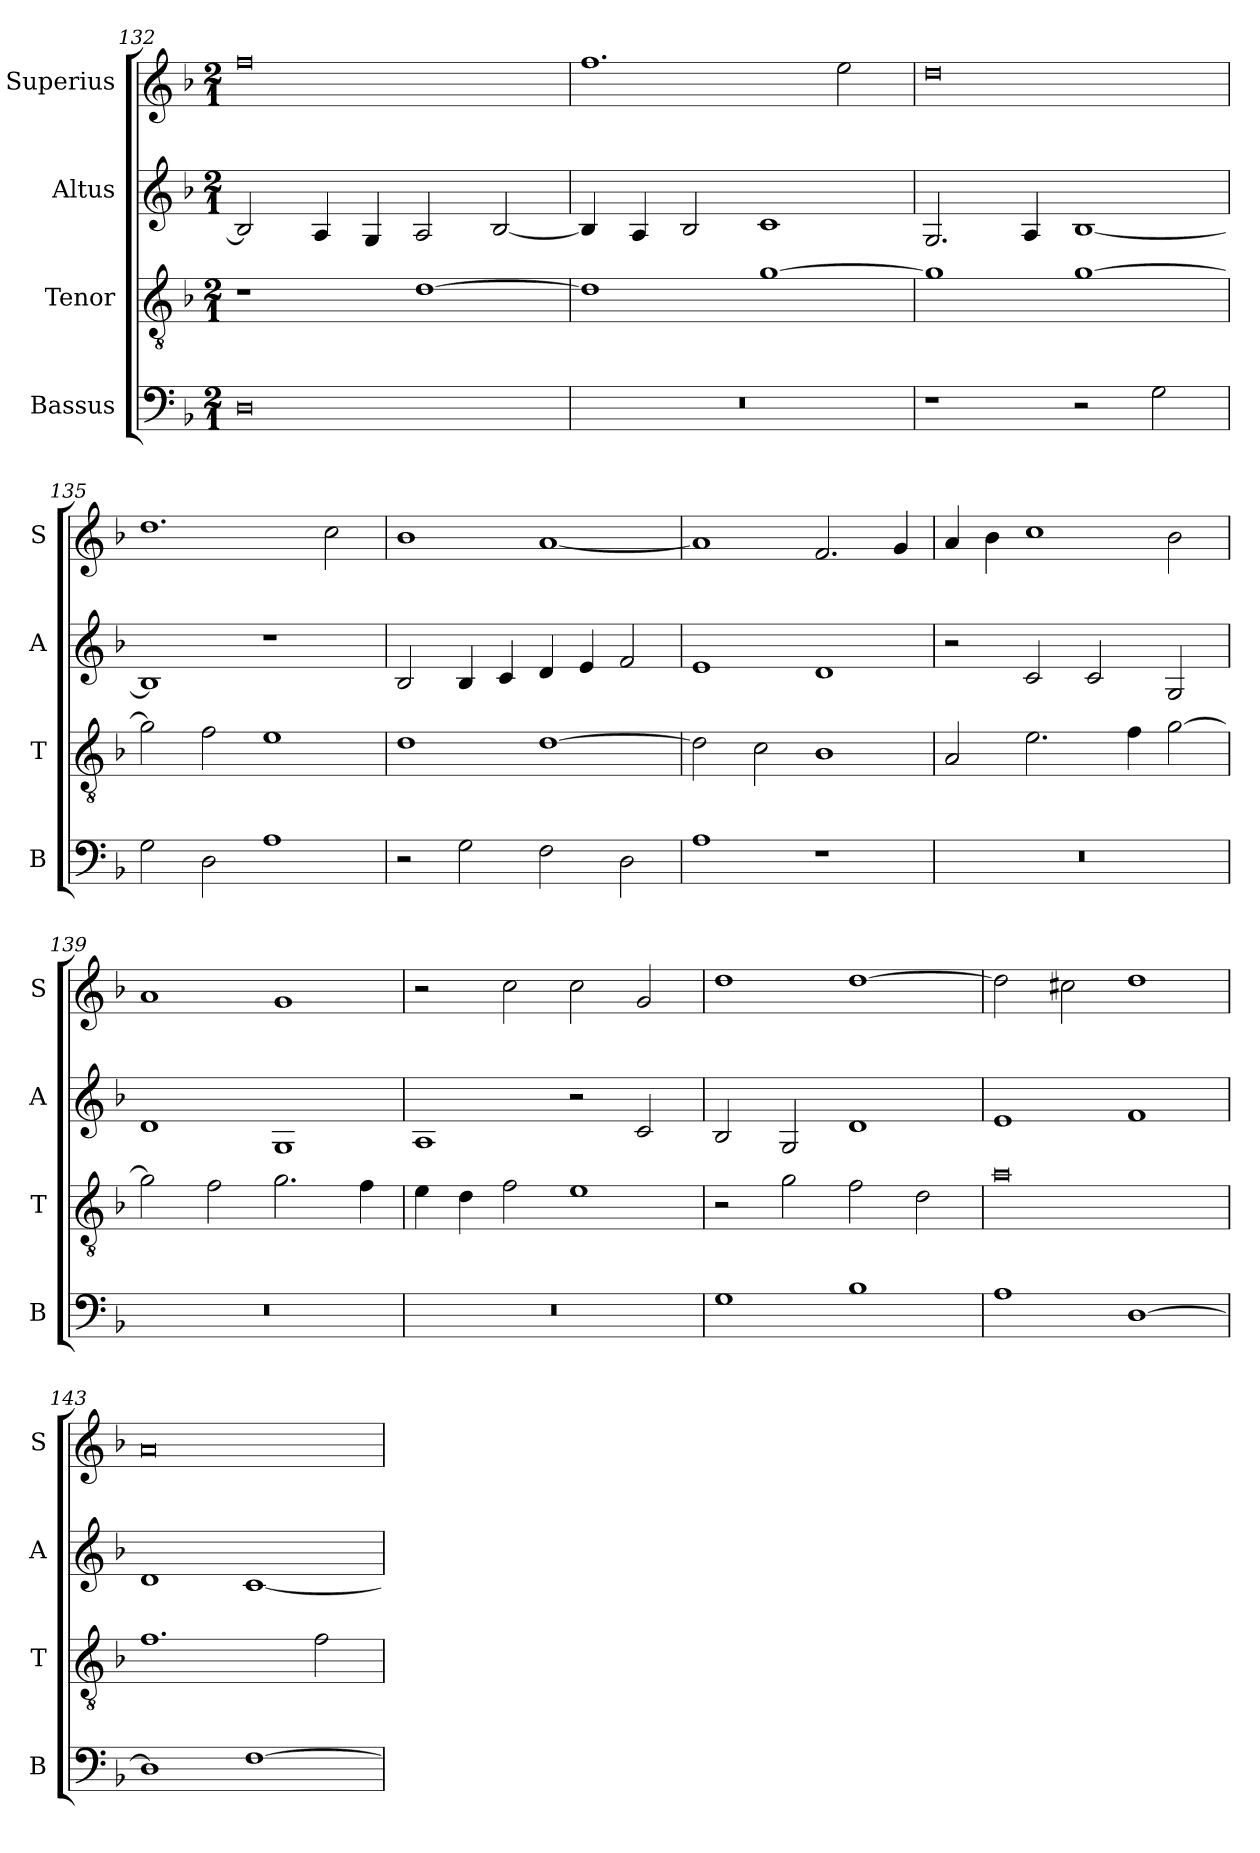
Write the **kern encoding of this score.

**kern	**kern	**kern	**kern
*part4	*part3	*part2	*part1
*staff4	*staff3	*staff2	*staff1
*I"Bassus	*I"Tenor	*I"Altus	*I"Superius
*I'B	*I'T	*I'A	*I'S
*clefF4	*clefGv2	*clefG2	*clefG2
*k[b-]	*k[b-]	*k[b-]	*k[b-]
*F:	*F:	*F:	*F:
*M2/1	*M2/1	*M2/1	*M2/1
=132	=132	=132	=132
0D	1r	2B-]	0ff
.	.	4A	.
.	.	4G	.
.	[1d	2A	.
.	.	[2B-	.
=133	=133	=133	=133
0r	1d]	4B-]	1.ff
.	.	4A	.
.	.	2B-	.
.	[1g	1c	.
.	.	.	2ee
=134	=134	=134	=134
1r	1g]	2.G	0dd
.	.	4A	.
2r	[1g	[1B-	.
2G	.	.	.
=135	=135	=135	=135
2G	2g]	1B-]	1.dd
2D	2f	.	.
1A	1e	1r	.
.	.	.	2cc
=136	=136	=136	=136
2r	1d	2B-	1b-
2G	.	4B-	.
.	.	4c	.
2F	[1d	4d	[1a
.	.	4e	.
2D	.	2f	.
=137	=137	=137	=137
1A	2d]	1e	1a]
.	2c	.	.
1r	1B-	1d	2.f
.	.	.	4g
=138	=138	=138	=138
0r	2A	2r	4a
.	.	.	4b-
.	2.e	2c	1cc
.	.	2c	.
.	4f	.	.
.	[2g	2G	2b-
=139	=139	=139	=139
0r	2g]	1d	1a
.	2f	.	.
.	2.g	1G	1g
.	4f	.	.
=140	=140	=140	=140
0r	4e	1A	2r
.	4d	.	.
.	2f	.	2cc
.	1e	2r	2cc
.	.	2c	2g
=141	=141	=141	=141
1G	2r	2B-	1dd
.	2g	2G	.
1B-	2f	1d	[1dd
.	2d	.	.
=142	=142	=142	=142
1A	0a	1e	2dd]
.	.	.	2cc#X
[1D	.	1f	1dd
=143	=143	=143	=143
1D]	1.f	1d	0a
[1F	.	[1c	.
.	2f	.	.
=	=	=	=
*-	*-	*-	*-
